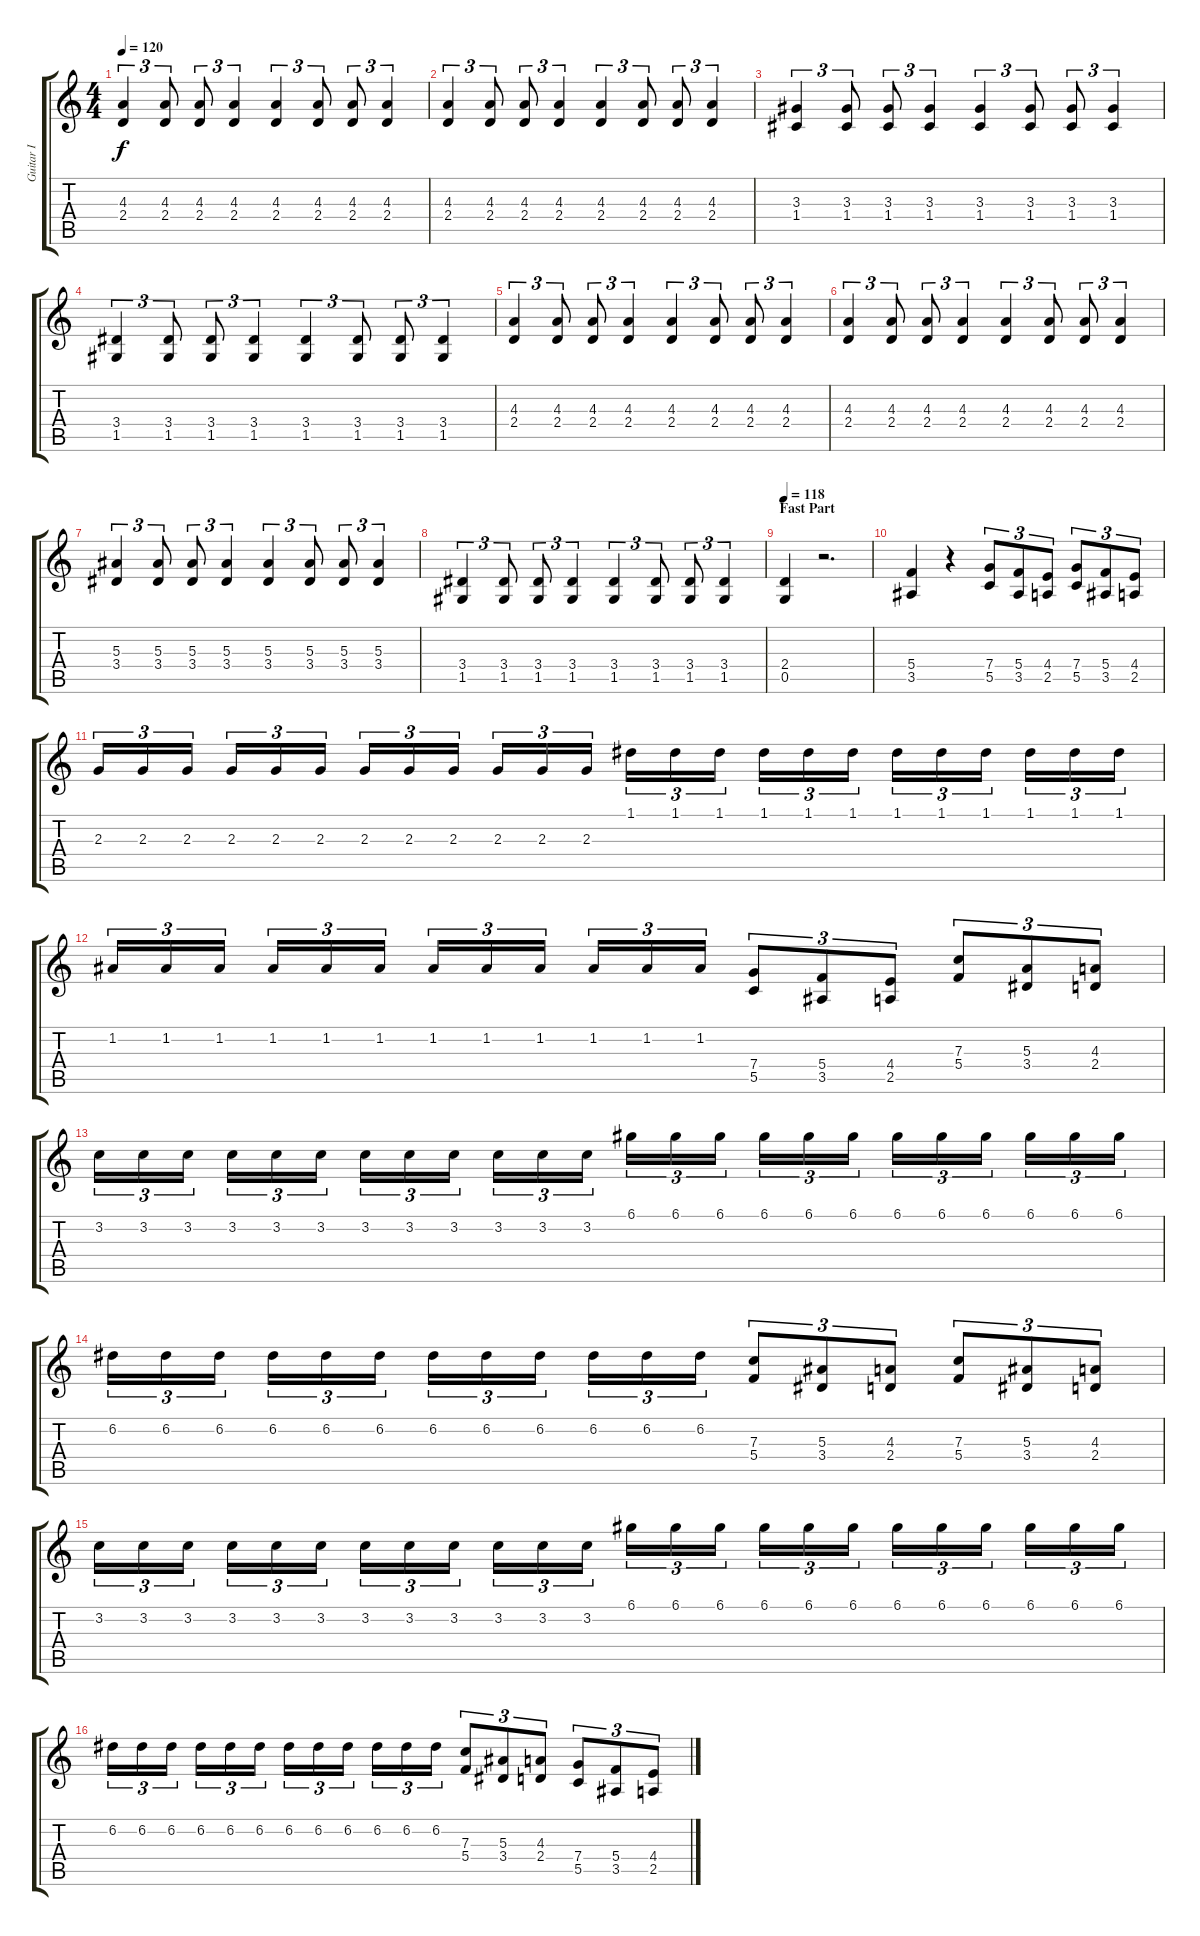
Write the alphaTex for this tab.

\track ("Guitar I" "Guitar I") {instrument distortionguitar}
\staff {score tabs}
\tuning (D4 A3 F3 C3 G2 D2) {hide}
\ts (4 4)
\tempo 120
\clef g2
\ks c
(4.3 2.4).4{tu (3 2) dy f} (4.3 2.4).8{tu (3 2)} (4.3 2.4).8{tu (3 2)} (4.3 2.4).4{tu (3 2)} (4.3 2.4).4{tu (3 2)} (4.3 2.4).8{tu (3 2)} (4.3 2.4).8{tu (3 2)} (4.3 2.4).4{tu (3 2)} |
(4.3 2.4).4{tu (3 2)} (4.3 2.4).8{tu (3 2)} (4.3 2.4).8{tu (3 2)} (4.3 2.4).4{tu (3 2)} (4.3 2.4).4{tu (3 2)} (4.3 2.4).8{tu (3 2)} (4.3 2.4).8{tu (3 2)} (4.3 2.4).4{tu (3 2)} |
(3.3 1.4).4{tu (3 2)} (3.3 1.4).8{tu (3 2)} (3.3 1.4).8{tu (3 2)} (3.3 1.4).4{tu (3 2)} (3.3 1.4).4{tu (3 2)} (3.3 1.4).8{tu (3 2)} (3.3 1.4).8{tu (3 2)} (3.3 1.4).4{tu (3 2)} |
(3.4 1.5).4{tu (3 2)} (3.4 1.5).8{tu (3 2)} (3.4 1.5).8{tu (3 2)} (3.4 1.5).4{tu (3 2)} (3.4 1.5).4{tu (3 2)} (3.4 1.5).8{tu (3 2)} (3.4 1.5).8{tu (3 2)} (3.4 1.5).4{tu (3 2)} |
(4.3 2.4).4{tu (3 2)} (4.3 2.4).8{tu (3 2)} (4.3 2.4).8{tu (3 2)} (4.3 2.4).4{tu (3 2)} (4.3 2.4).4{tu (3 2)} (4.3 2.4).8{tu (3 2)} (4.3 2.4).8{tu (3 2)} (4.3 2.4).4{tu (3 2)} |
(4.3 2.4).4{tu (3 2)} (4.3 2.4).8{tu (3 2)} (4.3 2.4).8{tu (3 2)} (4.3 2.4).4{tu (3 2)} (4.3 2.4).4{tu (3 2)} (4.3 2.4).8{tu (3 2)} (4.3 2.4).8{tu (3 2)} (4.3 2.4).4{tu (3 2)} |
(5.3 3.4).4{tu (3 2)} (5.3 3.4).8{tu (3 2)} (5.3 3.4).8{tu (3 2)} (5.3 3.4).4{tu (3 2)} (5.3 3.4).4{tu (3 2)} (5.3 3.4).8{tu (3 2)} (5.3 3.4).8{tu (3 2)} (5.3 3.4).4{tu (3 2)} |
(3.4 1.5).4{tu (3 2)} (3.4 1.5).8{tu (3 2)} (3.4 1.5).8{tu (3 2)} (3.4 1.5).4{tu (3 2)} (3.4 1.5).4{tu (3 2)} (3.4 1.5).8{tu (3 2)} (3.4 1.5).8{tu (3 2)} (3.4 1.5).4{tu (3 2)} |
\section ("" "Fast Part")
\tempo 118
(2.4 0.5).4 r.2{d} |
(5.4 3.5).4 r.4 (7.4 5.5).8{tu (3 2)} (5.4 3.5).8{tu (3 2)} (4.4 2.5).8{tu (3 2)} (7.4 5.5).8{tu (3 2)} (5.4 3.5).8{tu (3 2)} (4.4 2.5).8{tu (3 2)} |
2.3.16{tu (3 2)} 2.3.16{tu (3 2)} 2.3.16{tu (3 2)} 2.3.16{tu (3 2)} 2.3.16{tu (3 2)} 2.3.16{tu (3 2)} 2.3.16{tu (3 2)} 2.3.16{tu (3 2)} 2.3.16{tu (3 2)} 2.3.16{tu (3 2)} 2.3.16{tu (3 2)} 2.3.16{tu (3 2)} 1.1.16{tu (3 2)} 1.1.16{tu (3 2)} 1.1.16{tu (3 2)} 1.1.16{tu (3 2)} 1.1.16{tu (3 2)} 1.1.16{tu (3 2)} 1.1.16{tu (3 2)} 1.1.16{tu (3 2)} 1.1.16{tu (3 2)} 1.1.16{tu (3 2)} 1.1.16{tu (3 2)} 1.1.16{tu (3 2)} |
1.2.16{tu (3 2)} 1.2.16{tu (3 2)} 1.2.16{tu (3 2)} 1.2.16{tu (3 2)} 1.2.16{tu (3 2)} 1.2.16{tu (3 2)} 1.2.16{tu (3 2)} 1.2.16{tu (3 2)} 1.2.16{tu (3 2)} 1.2.16{tu (3 2)} 1.2.16{tu (3 2)} 1.2.16{tu (3 2)} (7.4 5.5).8{tu (3 2)} (5.4 3.5).8{tu (3 2)} (4.4 2.5).8{tu (3 2)} (7.3 5.4).8{tu (3 2)} (5.3 3.4).8{tu (3 2)} (4.3 2.4).8{tu (3 2)} |
3.2.16{tu (3 2)} 3.2.16{tu (3 2)} 3.2.16{tu (3 2)} 3.2.16{tu (3 2)} 3.2.16{tu (3 2)} 3.2.16{tu (3 2)} 3.2.16{tu (3 2)} 3.2.16{tu (3 2)} 3.2.16{tu (3 2)} 3.2.16{tu (3 2)} 3.2.16{tu (3 2)} 3.2.16{tu (3 2)} 6.1.16{tu (3 2)} 6.1.16{tu (3 2)} 6.1.16{tu (3 2)} 6.1.16{tu (3 2)} 6.1.16{tu (3 2)} 6.1.16{tu (3 2)} 6.1.16{tu (3 2)} 6.1.16{tu (3 2)} 6.1.16{tu (3 2)} 6.1.16{tu (3 2)} 6.1.16{tu (3 2)} 6.1.16{tu (3 2)} |
6.2.16{tu (3 2)} 6.2.16{tu (3 2)} 6.2.16{tu (3 2)} 6.2.16{tu (3 2)} 6.2.16{tu (3 2)} 6.2.16{tu (3 2)} 6.2.16{tu (3 2)} 6.2.16{tu (3 2)} 6.2.16{tu (3 2)} 6.2.16{tu (3 2)} 6.2.16{tu (3 2)} 6.2.16{tu (3 2)} (7.3 5.4).8{tu (3 2)} (5.3 3.4).8{tu (3 2)} (4.3 2.4).8{tu (3 2)} (7.3 5.4).8{tu (3 2)} (5.3 3.4).8{tu (3 2)} (4.3 2.4).8{tu (3 2)} |
3.2.16{tu (3 2)} 3.2.16{tu (3 2)} 3.2.16{tu (3 2)} 3.2.16{tu (3 2)} 3.2.16{tu (3 2)} 3.2.16{tu (3 2)} 3.2.16{tu (3 2)} 3.2.16{tu (3 2)} 3.2.16{tu (3 2)} 3.2.16{tu (3 2)} 3.2.16{tu (3 2)} 3.2.16{tu (3 2)} 6.1.16{tu (3 2)} 6.1.16{tu (3 2)} 6.1.16{tu (3 2)} 6.1.16{tu (3 2)} 6.1.16{tu (3 2)} 6.1.16{tu (3 2)} 6.1.16{tu (3 2)} 6.1.16{tu (3 2)} 6.1.16{tu (3 2)} 6.1.16{tu (3 2)} 6.1.16{tu (3 2)} 6.1.16{tu (3 2)} |
6.2.16{tu (3 2)} 6.2.16{tu (3 2)} 6.2.16{tu (3 2)} 6.2.16{tu (3 2)} 6.2.16{tu (3 2)} 6.2.16{tu (3 2)} 6.2.16{tu (3 2)} 6.2.16{tu (3 2)} 6.2.16{tu (3 2)} 6.2.16{tu (3 2)} 6.2.16{tu (3 2)} 6.2.16{tu (3 2)} (7.3 5.4).8{tu (3 2)} (5.3 3.4).8{tu (3 2)} (4.3 2.4).8{tu (3 2)} (7.4 5.5).8{tu (3 2)} (5.4 3.5).8{tu (3 2)} (4.4 2.5).8{tu (3 2)}
